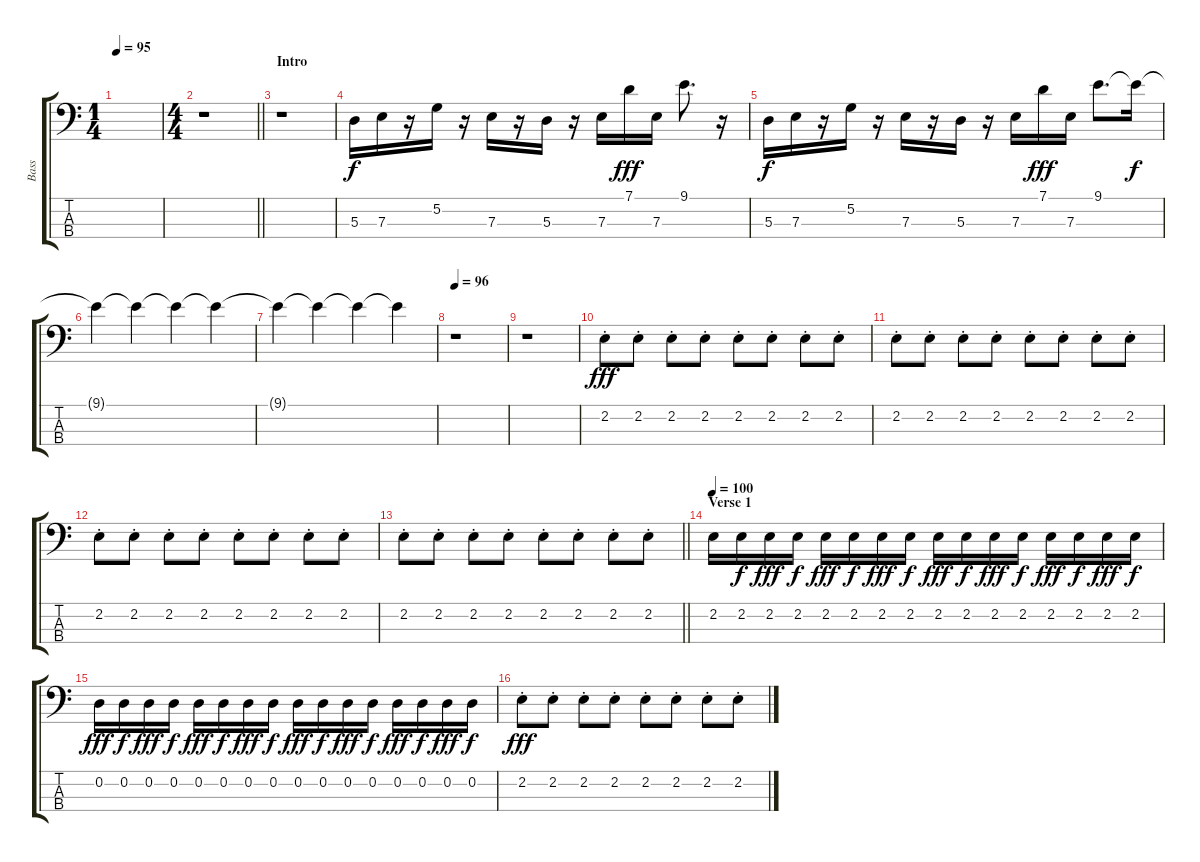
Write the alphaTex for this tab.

\track ("Bass" "Bass") {instrument electricbassfinger}
\staff {score tabs}
\tuning (G2 D2 A1 E1) {hide}
\ts (1 4)
\tempo 95
\clef f4
\ks c
|
\ts (4 4)
\barLineRight lightlight
r.1 |
\section ("" "Intro")
r.1 |
5.3.16 7.3.16 r.16 5.2.16 r.16 7.3.16 r.16 5.3.16 r.16 7.3.16 7.1.16{dy fff} 7.3.16 9.1.8{d} r.16 |
5.3.16{dy f} 7.3.16 r.16 5.2.16 r.16 7.3.16 r.16 5.3.16 r.16 7.3.16 7.1.16{dy fff} 7.3.16 9.1.8{d} 9.1{t}.16{dy f} |
9.1{t}.4 9.1{t}.4 9.1{t}.4 9.1{t}.4 |
9.1{t}.4 9.1{t}.4 9.1{t}.4 9.1{t}.4 |
\tempo 96
r.1 |
r.1 |
2.2{st}.8{dy fff} 2.2{st}.8 2.2{st}.8 2.2{st}.8 2.2{st}.8 2.2{st}.8 2.2{st}.8 2.2{st}.8 |
2.2{st}.8 2.2{st}.8 2.2{st}.8 2.2{st}.8 2.2{st}.8 2.2{st}.8 2.2{st}.8 2.2{st}.8 |
2.2{st}.8 2.2{st}.8 2.2{st}.8 2.2{st}.8 2.2{st}.8 2.2{st}.8 2.2{st}.8 2.2{st}.8 |
\barLineRight lightlight
2.2{st}.8 2.2{st}.8 2.2{st}.8 2.2{st}.8 2.2{st}.8 2.2{st}.8 2.2{st}.8 2.2{st}.8 |
\section ("" "Verse 1")
\tempo 100
2.2.16 2.2.16{dy f} 2.2.16{dy fff} 2.2.16{dy f} 2.2.16{dy fff} 2.2.16{dy f} 2.2.16{dy fff} 2.2.16{dy f} 2.2.16{dy fff} 2.2.16{dy f} 2.2.16{dy fff} 2.2.16{dy f} 2.2.16{dy fff} 2.2.16{dy f} 2.2.16{dy fff} 2.2.16{dy f} |
0.2.16{dy fff} 0.2.16{dy f} 0.2.16{dy fff} 0.2.16{dy f} 0.2.16{dy fff} 0.2.16{dy f} 0.2.16{dy fff} 0.2.16{dy f} 0.2.16{dy fff} 0.2.16{dy f} 0.2.16{dy fff} 0.2.16{dy f} 0.2.16{dy fff} 0.2.16{dy f} 0.2.16{dy fff} 0.2.16{dy f} |
2.2{st}.8{dy fff} 2.2{st}.8 2.2{st}.8 2.2{st}.8 2.2{st}.8 2.2{st}.8 2.2{st}.8 2.2{st}.8
